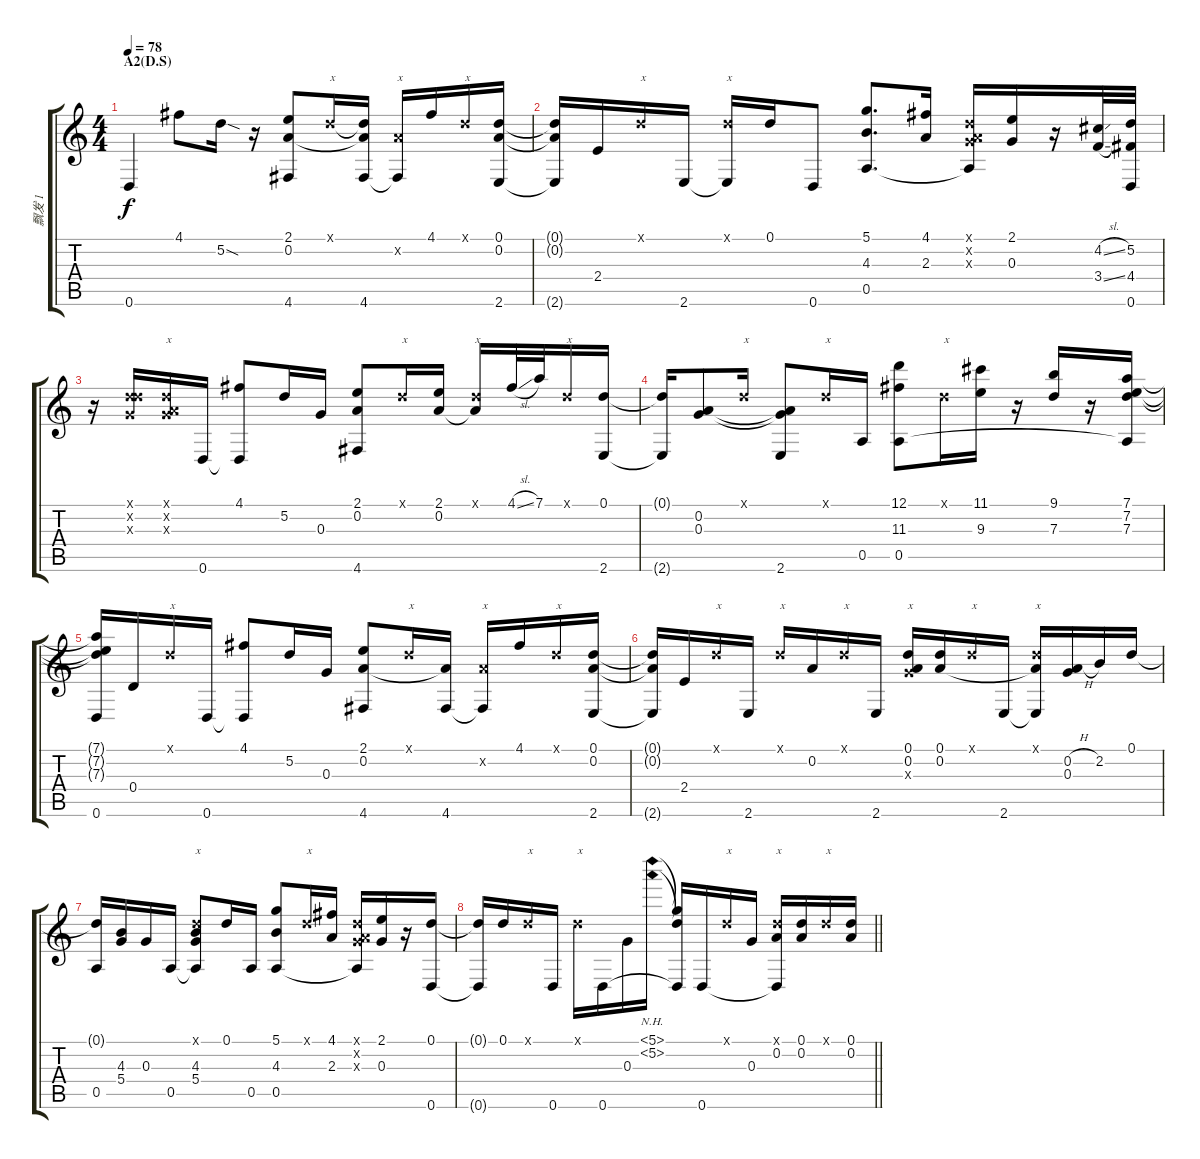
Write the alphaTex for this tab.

\track ("飘发 1" "飘发 1") {instrument acousticguitarsteel}
\staff {score tabs}
\tuning (D4 A3 G3 D3 A2 D2) {hide}
\ts (4 4)
\section ("" "A2(D.S)")
\tempo 78
\clef g2
\ks c
0.6.4{dy f} 4.1.8 5.2{sod}.16 r.16 (2.1 0.2 4.6).8 0.1{x}.16{txt "x"} (0.1{t} 0.2{t} 4.6).16 (0.2{x} 4.6{t}).16{txt "x"} 4.1.16 0.1{x}.16{txt "x"} (0.1 0.2 2.6).16 |
(0.1{t} 0.2{t} 2.6{t}).16 2.4.16 0.1{x}.16{txt "x"} 2.6.16 (0.1{x} 2.6{t}).16{txt "x"} 0.1.16 0.6.8 (5.1 4.3 0.5).8{d} (4.1 2.3).16 (0.1{x} 0.2{x} 0.3{x} 0.5{t}).16 (2.1 0.3).16 r.16 (4.2{sl} 3.4{sl}).32 (5.2 4.4 0.6).32 |
r.16 (0.1{x} 5.2{x} 0.3{x}).16 (0.1{x} 0.2{x} 0.3{x}).16{txt "x"} 0.6.16 (4.1 0.6{t}).8 5.2.16 0.3.16 (2.1 0.2 4.6).8 0.1{x}.16{txt "x"} (2.1 0.2).16 (0.1{x} 0.2{t}).16{txt "x"} 4.1{sl}.32 7.1.32 0.1{x}.16{txt "x"} (0.1 2.6).16 |
(0.1{t} 2.6{t}).16 (0.2 0.3).8 0.1{x}.16{txt "x"} (0.2{t} 0.3{t} 2.6).8 0.1{x}.16{txt "x"} 0.5.16 (12.1 11.3 0.5).8 0.1{x}.16{txt "x"} (11.1 9.3).16 r.16 (9.1 7.3).16 r.16 (7.1 7.2 7.3 0.5{t}).16 |
(7.1{t} 7.2{t} 7.3{t} 0.6).16 0.4.16 0.1{x}.16{txt "x"} 0.6.16 (4.1 0.6{t}).8 5.2.16 0.3.16 (2.1 0.2 4.6).8 0.1{x}.16{txt "x"} (0.2{t} 4.6).16 (0.2{x} 4.6{t}).16{txt "x"} 4.1.16 0.1{x}.16{txt "x"} (0.1 0.2 2.6).16 |
(0.1{t} 0.2{t} 2.6{t}).16 2.4.16 0.1{x}.16{txt "x"} 2.6.16 0.1{x}.16{txt "x"} 0.2.16 0.1{x}.16{txt "x"} 2.6.16 (0.1 0.2 0.3{x}).16{txt "x"} (0.1 0.2).16 0.1{x}.16{txt "x"} 2.6.16 (0.1{x} 0.2{t} 2.6{t}).16{txt "x"} (0.2{h} 0.3).16 2.2.16 0.1.16 |
(0.1{t} 0.5).16 (4.3 5.4).16 0.3.16 0.5.16 (0.1{x} 4.3 5.4 0.5{t}).8{txt "x"} 0.1.16 0.5.16 (5.1 4.3 0.5).8 0.1{x}.16{txt "x"} (4.1 2.3).16 (0.1{x} 0.2{x} 0.3{x} 0.5{t}).16 (2.1 0.3).16 r.16 (0.1 0.6).16 |
\barLineRight lightlight
(0.1{t} 0.6{t}).16 0.1.16 0.1{x}.16{txt "x"} 0.6.16 0.1{x}.16{txt "x"} 0.6.16 0.3.16 (5.1{nh} 5.2{nh}).16 (5.1{t} 5.2{t} 0.6{t}).16 0.6.16 0.1{x}.16{txt "x"} 0.3.16 (0.1{x} 0.2 0.6{t}).16{txt "x"} (0.1 0.2).16 0.1{x}.16{txt "x"} (0.1 0.2).16
